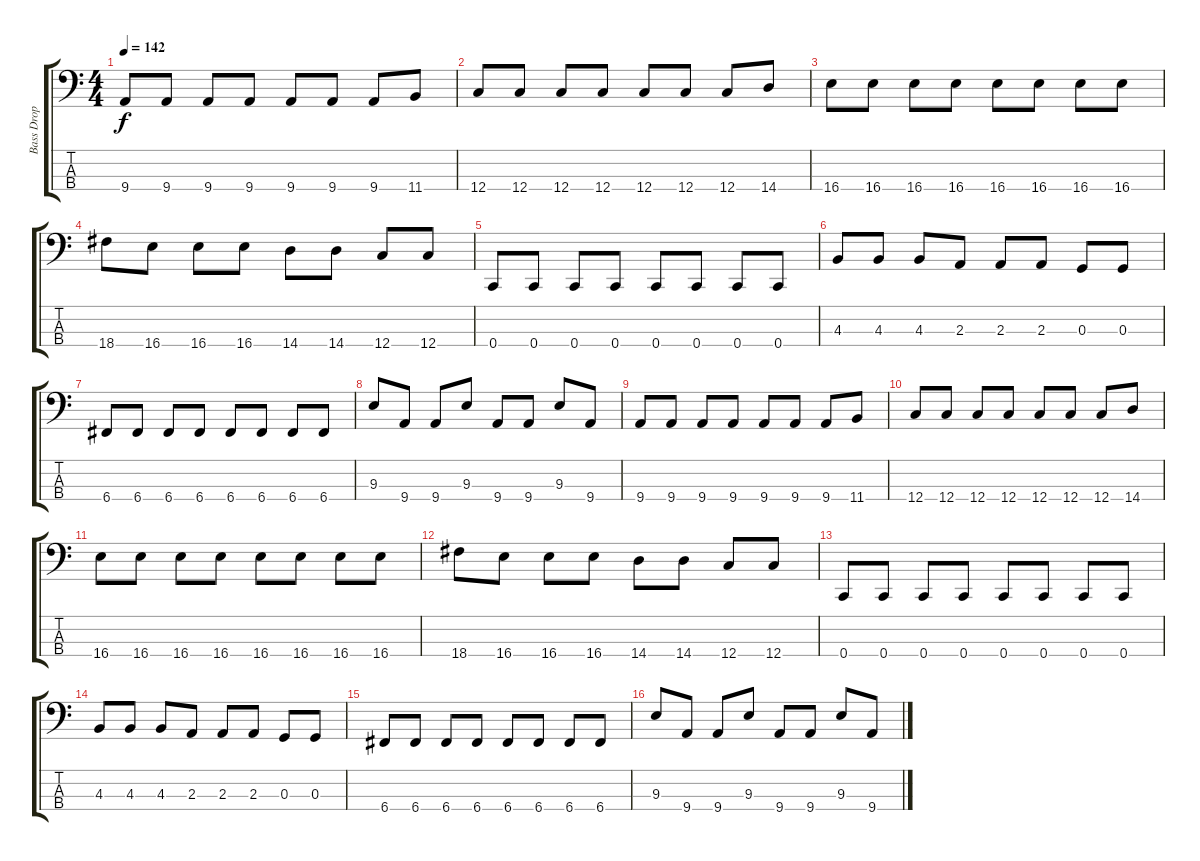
\track ("Bass Drop C" "Bass Drop ") {instrument electricbasspick}
\staff {score tabs}
\tuning (F2 C2 G1 C1) {hide}
\ts (4 4)
\tempo 142
\clef f4
\ks c
9.4.8{dy f} 9.4.8 9.4.8 9.4.8 9.4.8 9.4.8 9.4.8 11.4.8 |
12.4.8 12.4.8 12.4.8 12.4.8 12.4.8 12.4.8 12.4.8 14.4.8 |
16.4.8 16.4.8 16.4.8 16.4.8 16.4.8 16.4.8 16.4.8 16.4.8 |
18.4.8 16.4.8 16.4.8 16.4.8 14.4.8 14.4.8 12.4.8 12.4.8 |
0.4.8 0.4.8 0.4.8 0.4.8 0.4.8 0.4.8 0.4.8 0.4.8 |
4.3.8 4.3.8 4.3.8 2.3.8 2.3.8 2.3.8 0.3.8 0.3.8 |
6.4.8 6.4.8 6.4.8 6.4.8 6.4.8 6.4.8 6.4.8 6.4.8 |
9.3.8 9.4.8 9.4.8 9.3.8 9.4.8 9.4.8 9.3.8 9.4.8 |
9.4.8 9.4.8 9.4.8 9.4.8 9.4.8 9.4.8 9.4.8 11.4.8 |
12.4.8 12.4.8 12.4.8 12.4.8 12.4.8 12.4.8 12.4.8 14.4.8 |
16.4.8 16.4.8 16.4.8 16.4.8 16.4.8 16.4.8 16.4.8 16.4.8 |
18.4.8 16.4.8 16.4.8 16.4.8 14.4.8 14.4.8 12.4.8 12.4.8 |
0.4.8 0.4.8 0.4.8 0.4.8 0.4.8 0.4.8 0.4.8 0.4.8 |
4.3.8 4.3.8 4.3.8 2.3.8 2.3.8 2.3.8 0.3.8 0.3.8 |
6.4.8 6.4.8 6.4.8 6.4.8 6.4.8 6.4.8 6.4.8 6.4.8 |
9.3.8 9.4.8 9.4.8 9.3.8 9.4.8 9.4.8 9.3.8 9.4.8
